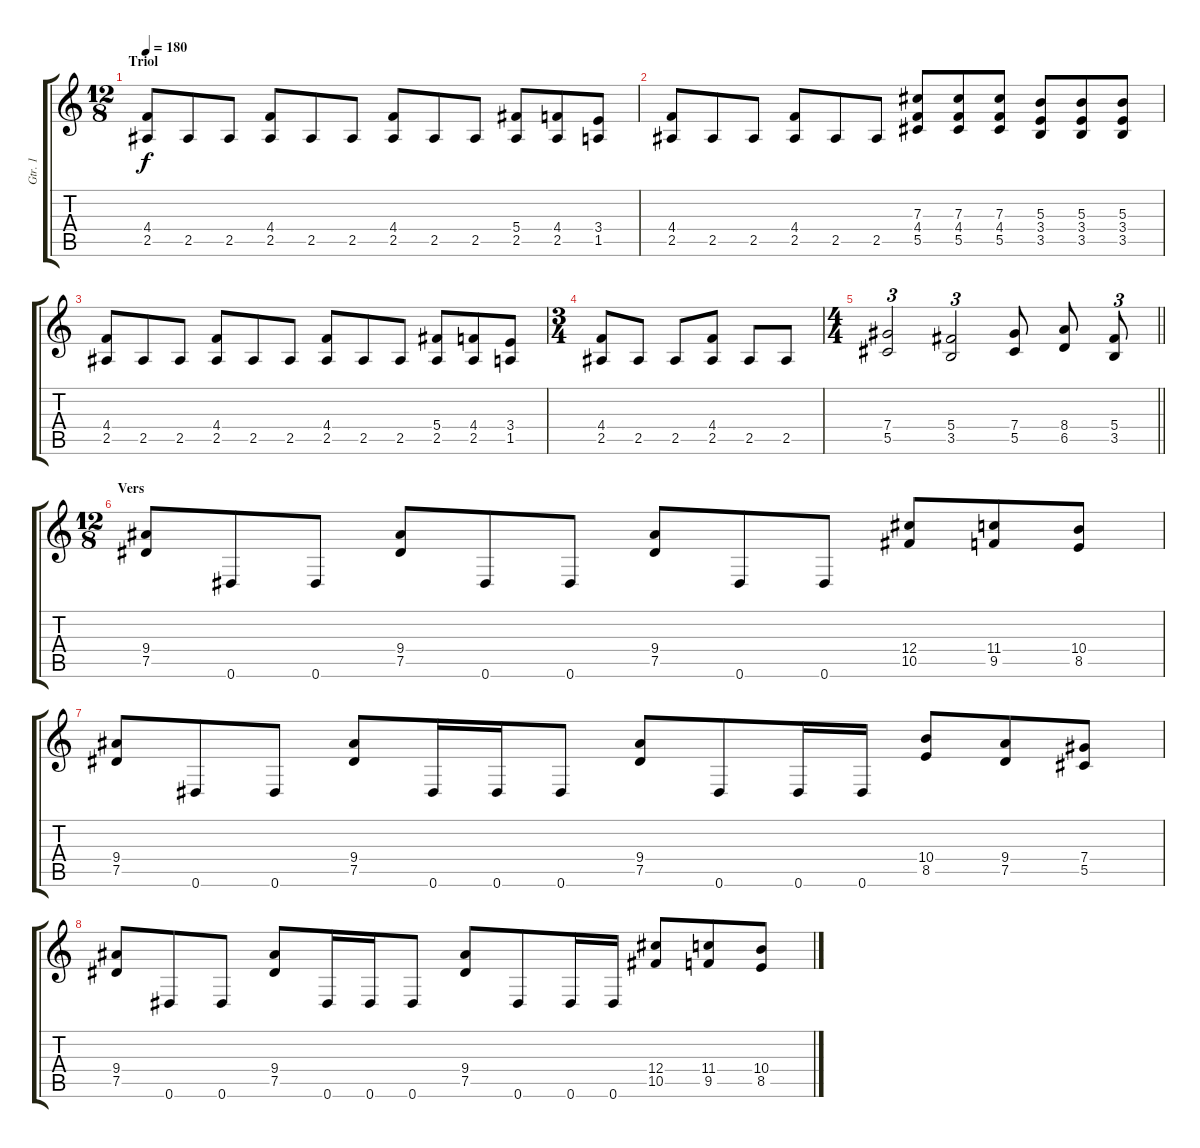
\track ("Gtr. 1" "Gtr. 1") {instrument distortionguitar}
\staff {score tabs}
\tuning (Eb4 Bb3 Gb3 Db3 Ab2 Eb2) {hide}
\ts (12 8)
\section ("" "Triol")
\tempo 180
\clef g2
\ks c
(4.4 2.5).8{dy f} 2.5.8 2.5.8 (4.4 2.5).8 2.5.8 2.5.8 (4.4 2.5).8 2.5.8 2.5.8 (5.4 2.5).8 (4.4 2.5).8 (3.4 1.5).8 |
(4.4 2.5).8 2.5.8 2.5.8 (4.4 2.5).8 2.5.8 2.5.8 (7.3 4.4 5.5).8 (7.3 4.4 5.5).8 (7.3 4.4 5.5).8 (5.3 3.4 3.5).8 (5.3 3.4 3.5).8 (5.3 3.4 3.5).8 |
(4.4 2.5).8 2.5.8 2.5.8 (4.4 2.5).8 2.5.8 2.5.8 (4.4 2.5).8 2.5.8 2.5.8 (5.4 2.5).8 (4.4 2.5).8 (3.4 1.5).8 |
\ts (3 4)
(4.4 2.5).8 2.5.8 2.5.8 (4.4 2.5).8 2.5.8 2.5.8 |
\ts (4 4)
\barLineRight lightlight
(7.4 5.5).2{tu (3 2)} (5.4 3.5).2{tu (3 2)} (7.4 5.5).8 (8.4 6.5).8 (5.4 3.5).8{tu (3 2)} |
\ts (12 8)
\section ("" "Vers ")
(9.4 7.5).8 0.6.8 0.6.8 (9.4 7.5).8 0.6.8 0.6.8 (9.4 7.5).8 0.6.8 0.6.8 (12.4 10.5).8 (11.4 9.5).8 (10.4 8.5).8 |
(9.4 7.5).8 0.6.8 0.6.8 (9.4 7.5).8 0.6.16 0.6.16 0.6.8 (9.4 7.5).8 0.6.8 0.6.16 0.6.16 (10.4 8.5).8 (9.4 7.5).8 (7.4 5.5).8 |
(9.4 7.5).8 0.6.8 0.6.8 (9.4 7.5).8 0.6.16 0.6.16 0.6.8 (9.4 7.5).8 0.6.8 0.6.16 0.6.16 (12.4 10.5).8 (11.4 9.5).8 (10.4 8.5).8
